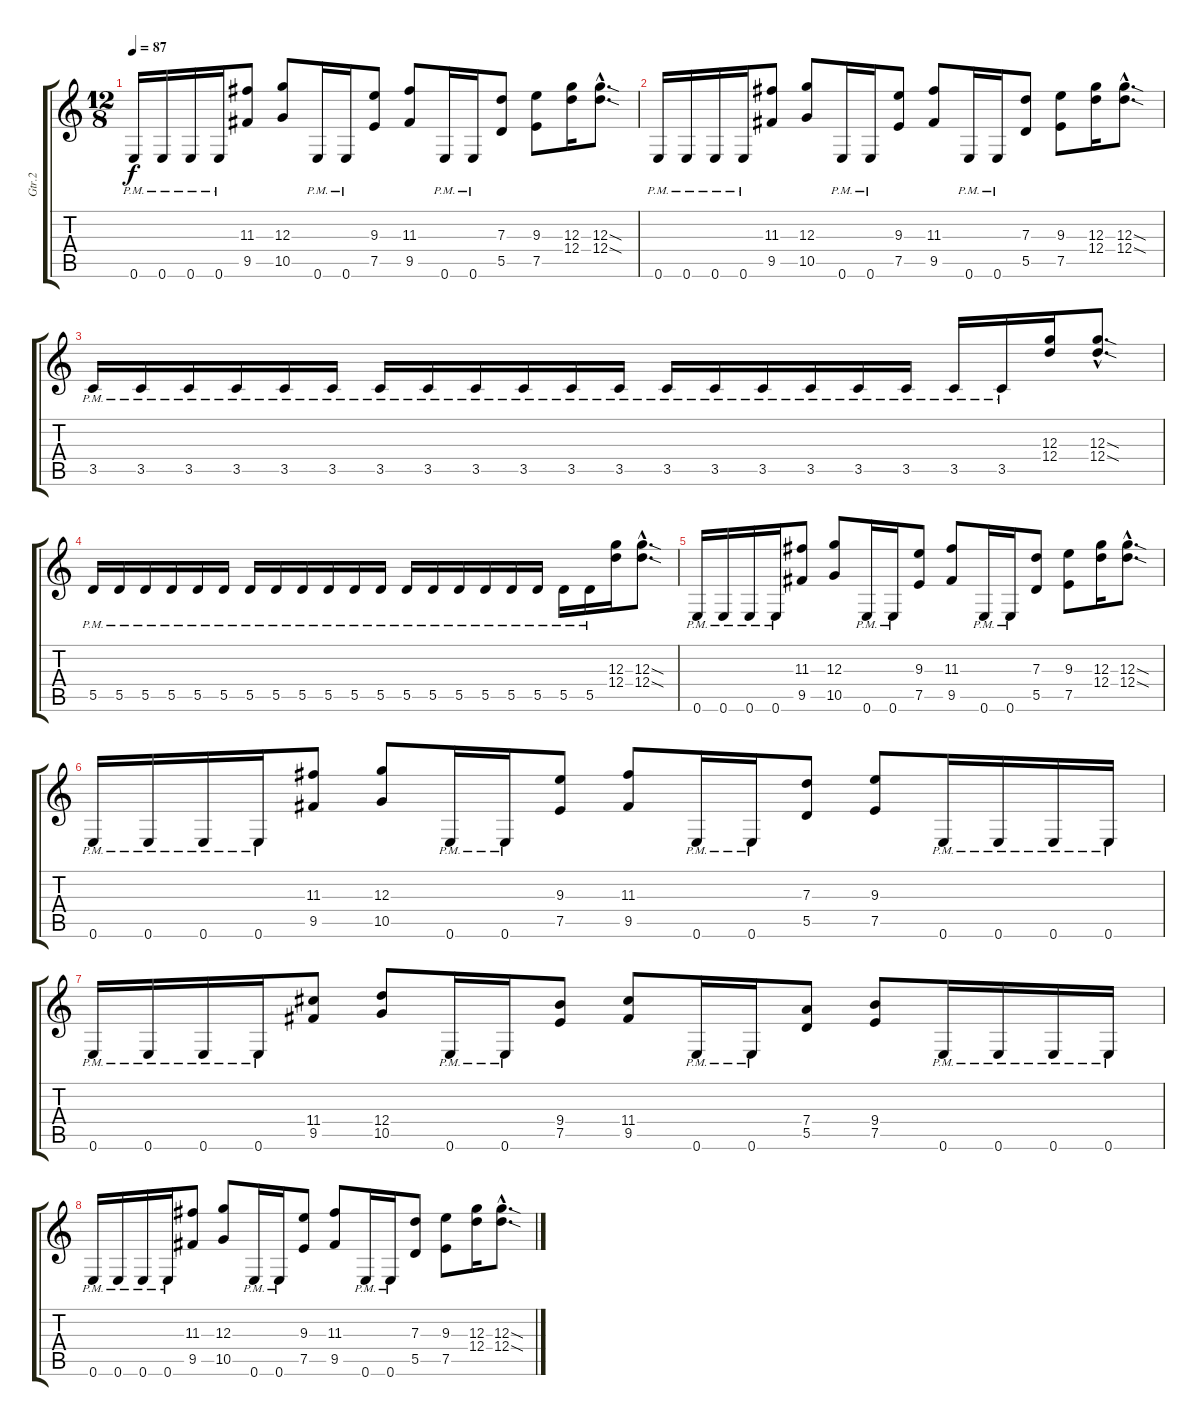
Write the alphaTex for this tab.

\track ("Gtr.2" "Gtr.2") {instrument electricguitarclean}
\staff {score tabs}
\tuning (E4 B3 G3 D3 A2 E2) {hide}
\ts (12 8)
\tempo 87
\clef g2
\ks c
0.6{pm}.16{dy f} 0.6{pm}.16 0.6{pm}.16 0.6{pm}.16 (11.3 9.5).8 (12.3 10.5).8 0.6{pm}.16 0.6{pm}.16 (9.3 7.5).8 (11.3 9.5).8 0.6{pm}.16 0.6{pm}.16 (7.3 5.5).8 (9.3 7.5).8 (12.3 12.4).16 (12.3{sod hac} 12.4{sod hac}).8{d} |
0.6{pm}.16 0.6{pm}.16 0.6{pm}.16 0.6{pm}.16 (11.3 9.5).8 (12.3 10.5).8 0.6{pm}.16 0.6{pm}.16 (9.3 7.5).8 (11.3 9.5).8 0.6{pm}.16 0.6{pm}.16 (7.3 5.5).8 (9.3 7.5).8 (12.3 12.4).16 (12.3{sod hac} 12.4{sod hac}).8{d} |
3.5{pm}.16 3.5{pm}.16 3.5{pm}.16 3.5{pm}.16 3.5{pm}.16 3.5{pm}.16 3.5{pm}.16 3.5{pm}.16 3.5{pm}.16 3.5{pm}.16 3.5{pm}.16 3.5{pm}.16 3.5{pm}.16 3.5{pm}.16 3.5{pm}.16 3.5{pm}.16 3.5{pm}.16 3.5{pm}.16 3.5{pm}.16 3.5{pm}.16 (12.3 12.4).16 (12.3{sod hac} 12.4{sod hac}).8{d} |
5.5{pm}.16 5.5{pm}.16 5.5{pm}.16 5.5{pm}.16 5.5{pm}.16 5.5{pm}.16 5.5{pm}.16 5.5{pm}.16 5.5{pm}.16 5.5{pm}.16 5.5{pm}.16 5.5{pm}.16 5.5{pm}.16 5.5{pm}.16 5.5{pm}.16 5.5{pm}.16 5.5{pm}.16 5.5{pm}.16 5.5{pm}.16 5.5{pm}.16 (12.3 12.4).16 (12.3{sod hac} 12.4{sod hac}).8{d} |
0.6{pm}.16 0.6{pm}.16 0.6{pm}.16 0.6{pm}.16 (11.3 9.5).8 (12.3 10.5).8 0.6{pm}.16 0.6{pm}.16 (9.3 7.5).8 (11.3 9.5).8 0.6{pm}.16 0.6{pm}.16 (7.3 5.5).8 (9.3 7.5).8 (12.3 12.4).16 (12.3{sod hac} 12.4{sod hac}).8{d} |
0.6{pm}.16 0.6{pm}.16 0.6{pm}.16 0.6{pm}.16 (11.3 9.5).8 (12.3 10.5).8 0.6{pm}.16 0.6{pm}.16 (9.3 7.5).8 (11.3 9.5).8 0.6{pm}.16 0.6{pm}.16 (7.3 5.5).8 (9.3 7.5).8 0.6{pm}.16 0.6{pm}.16 0.6{pm}.16 0.6{pm}.16 |
0.6{pm}.16 0.6{pm}.16 0.6{pm}.16 0.6{pm}.16 (11.4 9.5).8 (12.4 10.5).8 0.6{pm}.16 0.6{pm}.16 (9.4 7.5).8 (11.4 9.5).8 0.6{pm}.16 0.6{pm}.16 (7.4 5.5).8 (9.4 7.5).8 0.6{pm}.16 0.6{pm}.16 0.6{pm}.16 0.6{pm}.16 |
0.6{pm}.16 0.6{pm}.16 0.6{pm}.16 0.6{pm}.16 (11.3 9.5).8 (12.3 10.5).8 0.6{pm}.16 0.6{pm}.16 (9.3 7.5).8 (11.3 9.5).8 0.6{pm}.16 0.6{pm}.16 (7.3 5.5).8 (9.3 7.5).8 (12.3 12.4).16 (12.3{sod hac} 12.4{sod hac}).8{d}
